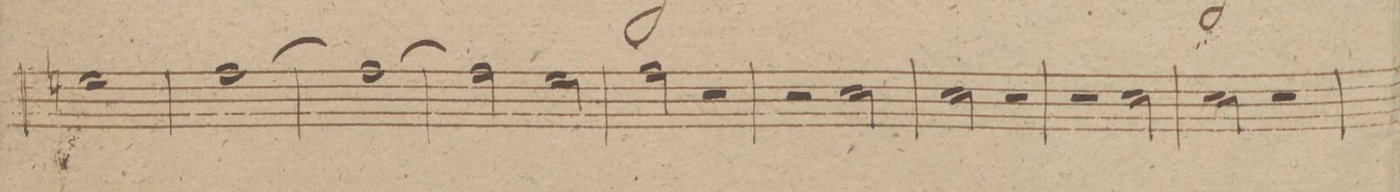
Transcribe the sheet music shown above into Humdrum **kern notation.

**kern	**dynam
*I"Trombone Tenore.	*
*clefC4	*
*k[f#c#g#d#]	*
*met(c)	*
*M4/4	*
1dn\	.
=299	=299
[1e\	.
=300	=300
1e\_	.
=301	=301
2e\]	.
2d#\	.
=302	=302
2e\	.
2r	.
=303	=303
2r	.
2B\	.
=304	=304
2B\	.
2r	.
=305	=305
2r	.
2B\	.
=306	=306
2B\	.
2r	.
=307	=307
*-	*-
